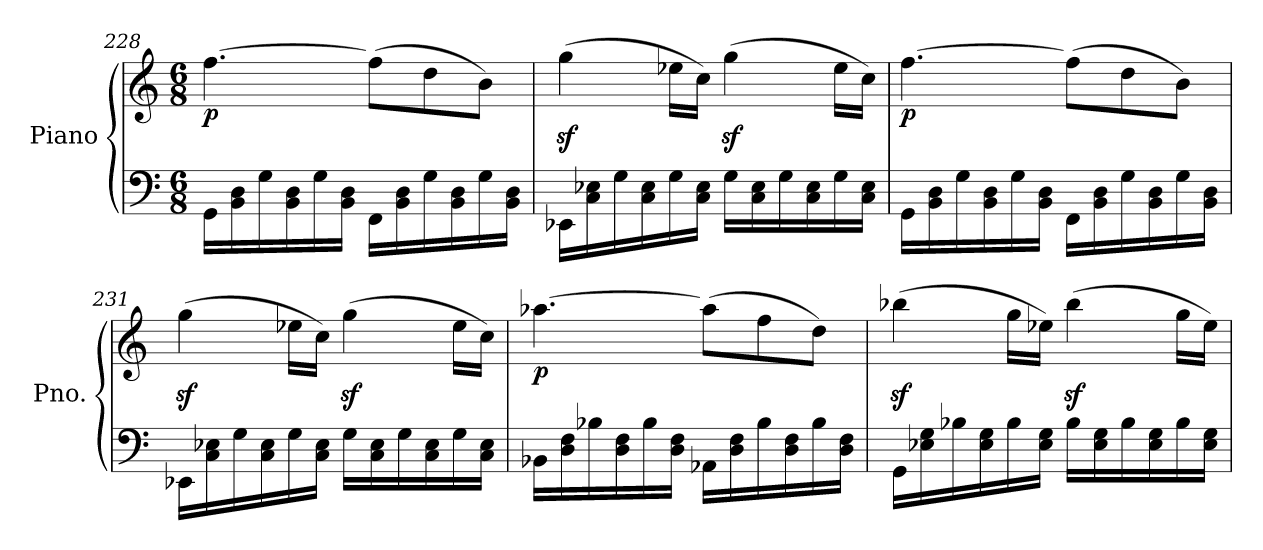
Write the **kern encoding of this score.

**kern	**kern	**dynam
*part1	*part1	*part1
*staff2	*staff1	*staff1/2
*I"Piano	*	*
*I'Pno.	*	*
*clefF4	*clefG2	*
*k[]	*k[]	*
*M6/8	*M6/8	*
=228	=228	=228
!	!	!LO:DY:b
16GG\LL	[4.ff\	p
16BB\ 16D\	.	.
16G\	.	.
16BB\ 16D\	.	.
16G\	.	.
16BB\ 16D\JJ	.	.
16FF\LL	(>8ff\L]	.
16BB\ 16D\	.	.
16G\	8dd\	.
16BB\ 16D\	.	.
16G\	8b\J)	.
16BB\ 16D\JJ	.	.
=229	=229	=229
16EE-X\LL	(>4ggz<\	.
16C\ 16E-X\	.	.
16G\	.	.
16C\ 16E-\	.	.
16G\	16ee-X\LL	.
16C\ 16E-\JJ	16cc\JJ)	.
16G\LL	(>4ggz<\	.
16C\ 16E-\	.	.
16G\	.	.
16C\ 16E-\	.	.
16G\	16ee-\LL	.
16C\ 16E-\JJ	16cc\JJ)	.
!!LO:LB:g=z
=230	=230	=230
!	!	!LO:DY:b
16GG\LL	[4.ff\	p
16BB\ 16D\	.	.
16G\	.	.
16BB\ 16D\	.	.
16G\	.	.
16BB\ 16D\JJ	.	.
16FF\LL	(>8ff\L]	.
16BB\ 16D\	.	.
16G\	8dd\	.
16BB\ 16D\	.	.
16G\	8b\J)	.
16BB\ 16D\JJ	.	.
=231	=231	=231
16EE-X\LL	(>4ggz<\	.
16C\ 16E-X\	.	.
16G\	.	.
16C\ 16E-\	.	.
16G\	16ee-X\LL	.
16C\ 16E-\JJ	16cc\JJ)	.
16G\LL	(>4ggz<\	.
16C\ 16E-\	.	.
16G\	.	.
16C\ 16E-\	.	.
16G\	16ee-\LL	.
16C\ 16E-\JJ	16cc\JJ)	.
=232	=232	=232
!	!	!LO:DY:b
16BB-X\LL	[4.aa-X\	p
16D\ 16F\	.	.
16B-X\	.	.
16D\ 16F\	.	.
16B-\	.	.
16D\ 16F\JJ	.	.
16AA-X\LL	(>8aa-\L]	.
16D\ 16F\	.	.
16B-\	8ff\	.
16D\ 16F\	.	.
16B-\	8dd\J)	.
16D\ 16F\JJ	.	.
!!LO:LB:g=z
=233	=233	=233
16GG\LL	(>4bb-Xz<\	.
16E-X\ 16G\	.	.
16B-X\	.	.
16E-\ 16G\	.	.
16B-\	16gg\LL	.
16E-\ 16G\JJ	16ee-X\JJ)	.
16B-\LL	(>4bb-z<\	.
16E-\ 16G\	.	.
16B-\	.	.
16E-\ 16G\	.	.
16B-\	16gg\LL	.
16E-\ 16G\JJ	16ee-\JJ)	.
=	=	=
*-	*-	*-
